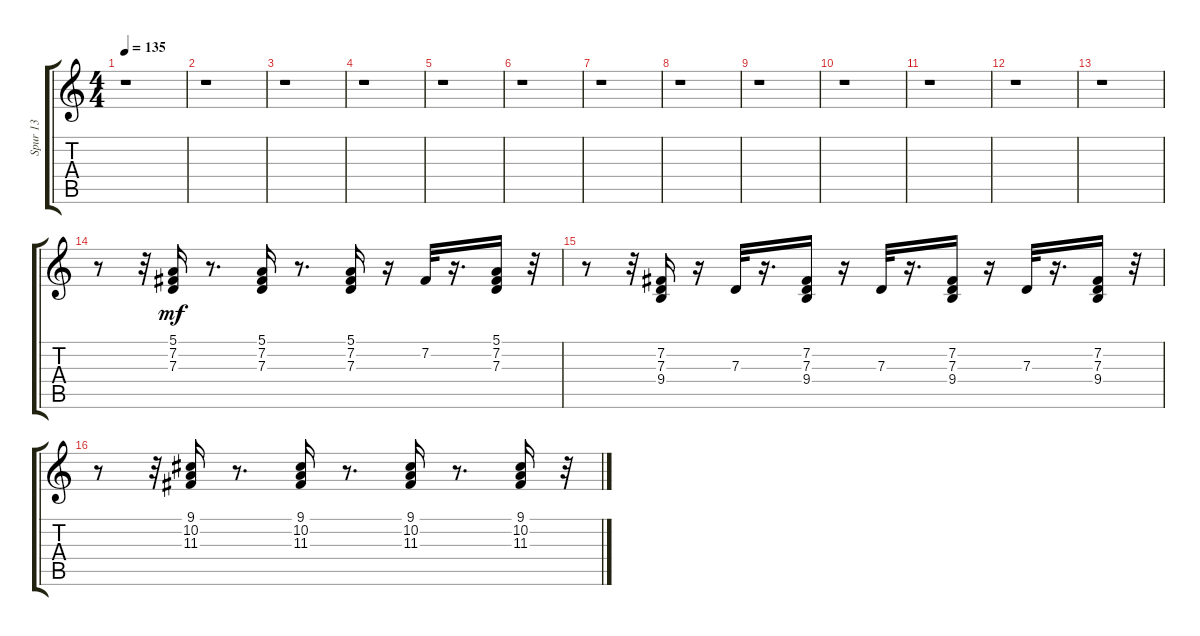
\track ("Spur 13" "Spur 13") {instrument lead8bassandlead}
\staff {score tabs}
\tuning (E4 B3 G3 D3 A2 E2) {hide}
\ts (4 4)
\tempo 135
\clef g2
\ks c
r.1{dy mf} |
r.1 |
r.1 |
r.1 |
r.1 |
r.1 |
r.1 |
r.1 |
r.1 |
r.1 |
r.1 |
r.1 |
r.1 |
r.8 r.32 (5.1 7.2 7.3).16 r.8{d} (5.1 7.2 7.3).16 r.8{d} (5.1 7.2 7.3).16 r.16 7.2.32 r.16{d} (5.1 7.2 7.3).16 r.32 |
r.8 r.32 (7.2 7.3 9.4).16 r.16 7.3.32 r.16{d} (7.2 7.3 9.4).16 r.16 7.3.32 r.16{d} (7.2 7.3 9.4).16 r.16 7.3.32 r.16{d} (7.2 7.3 9.4).16 r.32 |
r.8 r.32 (9.1 10.2 11.3).16 r.8{d} (9.1 10.2 11.3).16 r.8{d} (9.1 10.2 11.3).16 r.8{d} (9.1 10.2 11.3).16 r.32
